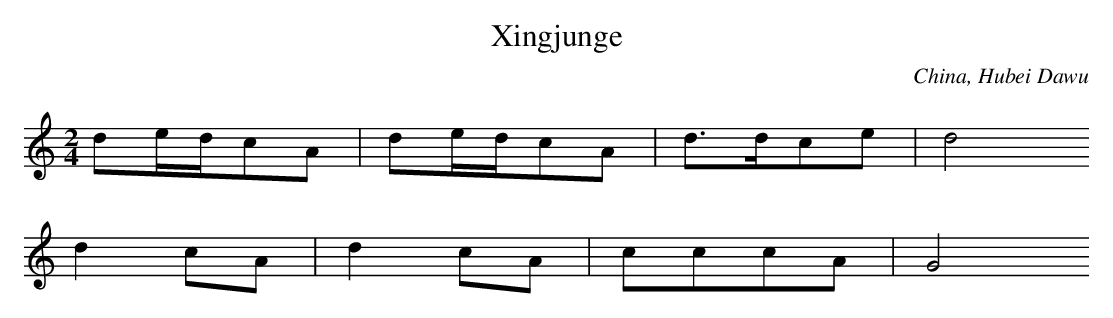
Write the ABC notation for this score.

X:1
T: Xingjunge
O: China, Hubei Dawu
M: 2/4
L: 1/16
K: C
d2edc2A2 | d2edc2A2 | d3dc2e2 | d8
d4c2A2 | d4c2A2 | c2c2c2A2 | G8
